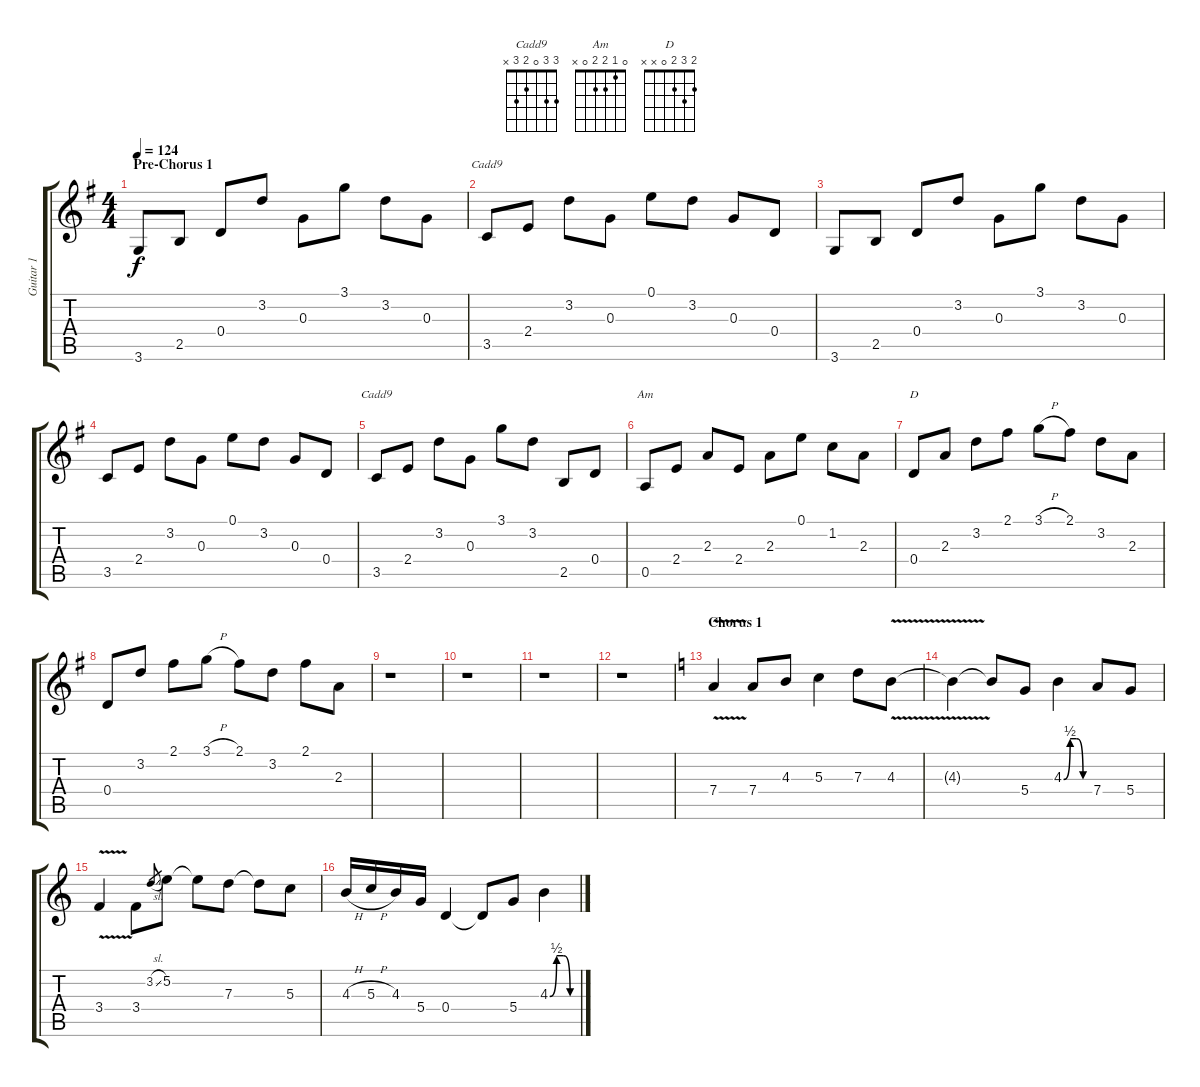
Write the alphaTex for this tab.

\track ("Guitar 1" "Guitar 1") {instrument overdrivenguitar}
\staff {score tabs}
\tuning (E4 B3 G3 D3 A2 E2) {hide}
\chord ("Cadd9" 0 3 0 2 3 x)
\chord ("Cadd9" 3 3 0 2 3 x)
\chord ("Am" 0 1 2 2 0 x)
\chord ("D" 2 3 2 0 x x)
\ts (4 4)
\section ("" "Pre-Chorus 1")
\tempo 124
\clef g2
\ks g
3.6.8{dy f volume 15 balance 3 instrument electricguitarclean} 2.5.8 0.4.8 3.2.8 0.3.8 3.1.8 3.2.8 0.3.8 |
3.5.8{ch "Cadd9"} 2.4.8 3.2.8 0.3.8 0.1.8 3.2.8 0.3.8 0.4.8 |
3.6.8 2.5.8 0.4.8 3.2.8 0.3.8 3.1.8 3.2.8 0.3.8 |
3.5.8 2.4.8 3.2.8 0.3.8 0.1.8 3.2.8 0.3.8 0.4.8 |
3.5.8{ch "Cadd9"} 2.4.8 3.2.8 0.3.8 3.1.8 3.2.8 2.5.8 0.4.8 |
0.5.8{ch "Am"} 2.4.8 2.3.8 2.4.8 2.3.8 0.1.8 1.2.8 2.3.8 |
0.4.8{ch "D"} 2.3.8 3.2.8 2.1.8 3.1{h}.8 2.1.8 3.2.8 2.3.8 |
0.4.8 3.2.8 2.1.8 3.1{h}.8 2.1.8 3.2.8 2.1.8 2.3.8 |
r.1 |
r.1 |
r.1 |
r.1 |
\section ("" "Chorus 1")
\ks aminor
7.4{v}.4{volume 13 balance 4 instrument overdrivenguitar} 7.4.8 4.3.8 5.3.4 7.3.8 4.3{v}.8 |
4.3{t}.4 4.3{t}.8 5.4.8 4.3{be (custom 0 0 15 2 30 2 45 0 60 0)}.4 7.4.8 5.4.8 |
3.4{v}.4 3.4.8 3.2{sl}.8{gr} 5.2.8 5.2{t}.8 7.3.8 7.3{t}.8 5.3.8 |
4.3{h}.16 5.3{h}.16 4.3.16 5.4.16 0.4.4 0.4{t}.8 5.4.8 4.3{be (custom 0 0 15 2 30 2 45 0 60 0)}.4
